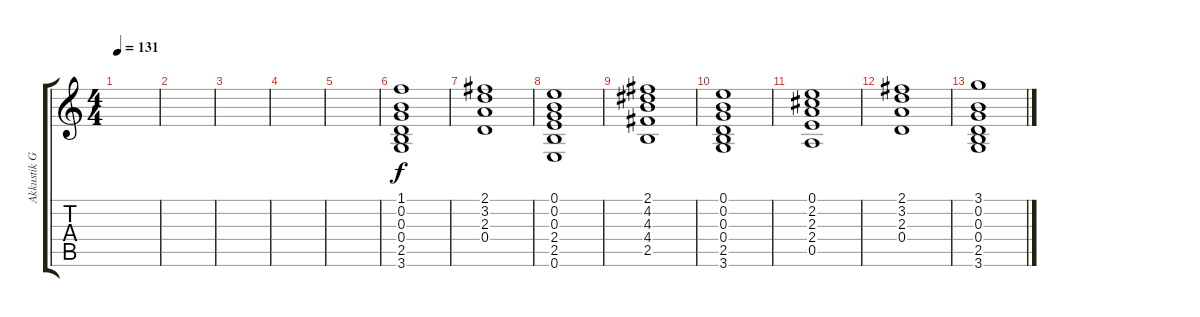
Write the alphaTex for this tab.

\track ("Akkustik Gitarre" "Akkustik G") {instrument acousticguitarsteel}
\staff {score tabs}
\tuning (E4 B3 G3 D3 A2 E2) {hide}
\ts (4 4)
\tempo 131
\clef g2
\ks c
|
|
|
|
|
(1.1 0.2 0.3 0.4 2.5 3.6).1{volume 11} |
(2.1 3.2 2.3 0.4).1 |
(0.1 0.2 0.3 2.4 2.5 0.6).1 |
(2.1 4.2 4.3 4.4 2.5).1 |
(0.1 0.2 0.3 0.4 2.5 3.6).1 |
(0.1 2.2 2.3 2.4 0.5).1 |
(2.1 3.2 2.3 0.4).1 |
(3.1 0.2 0.3 0.4 2.5 3.6).1
